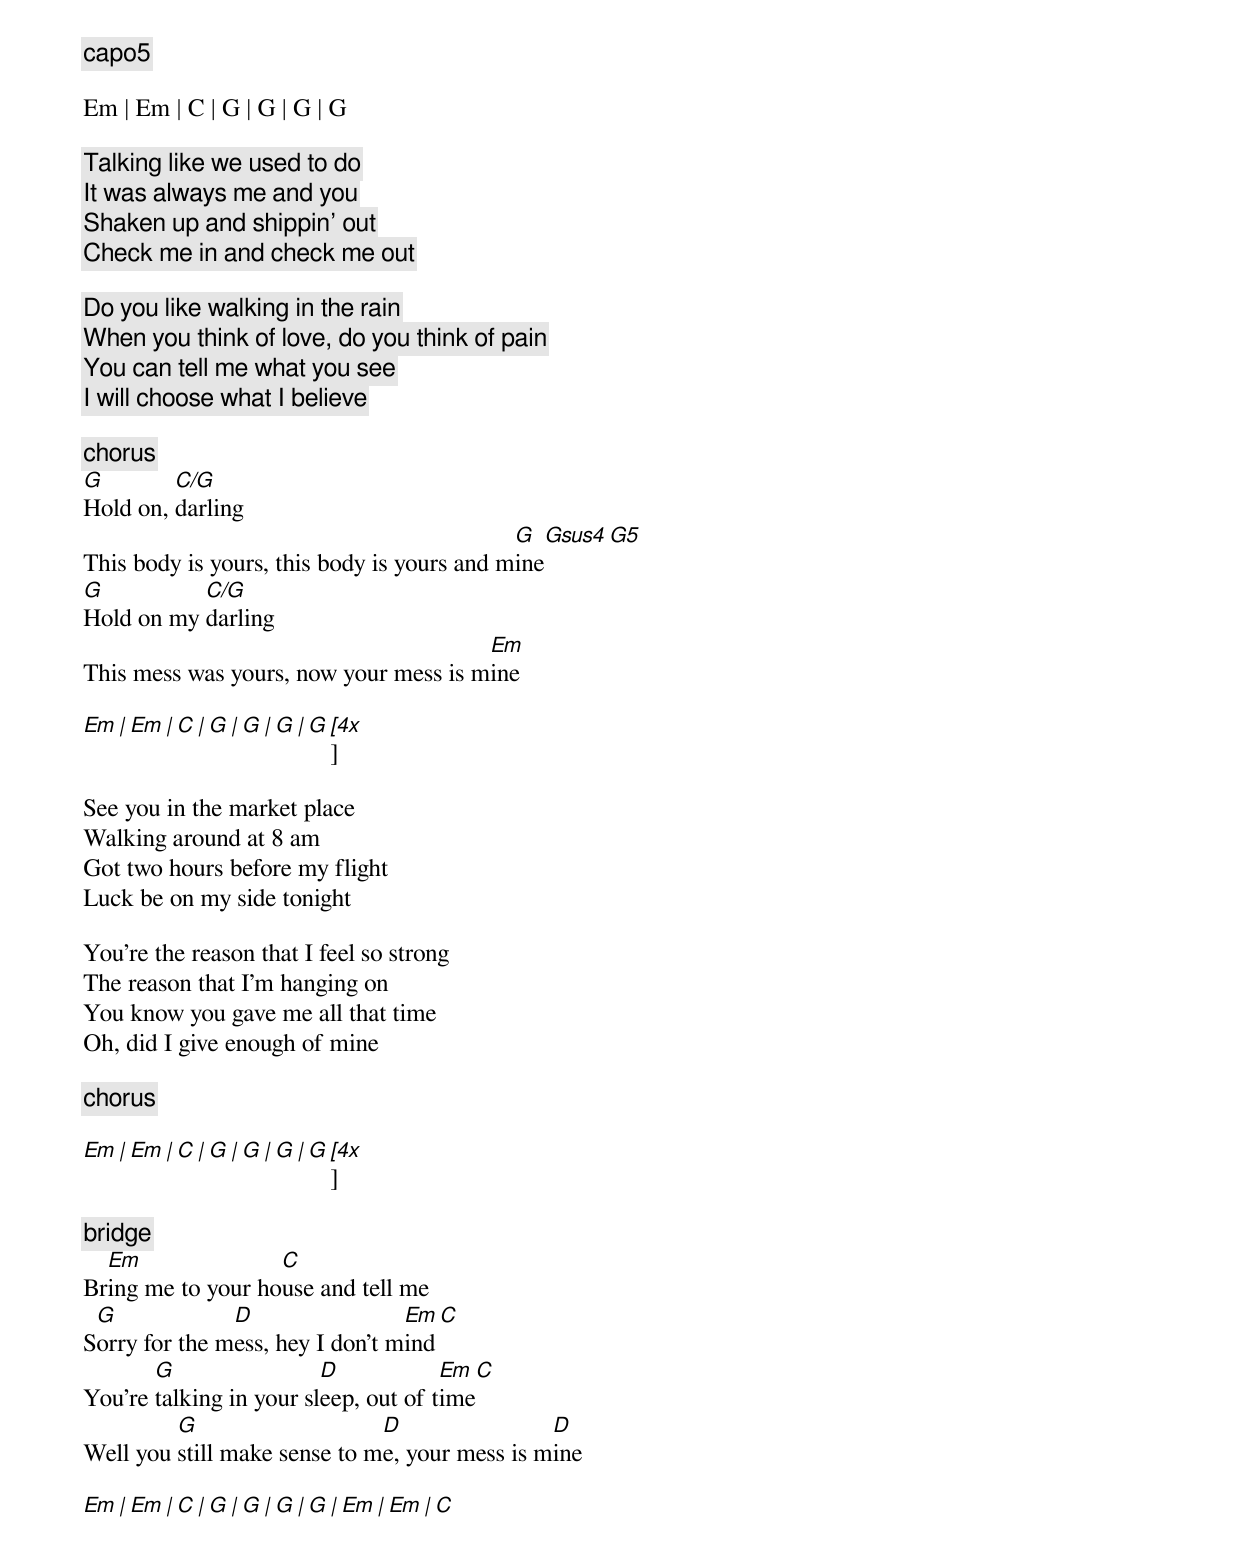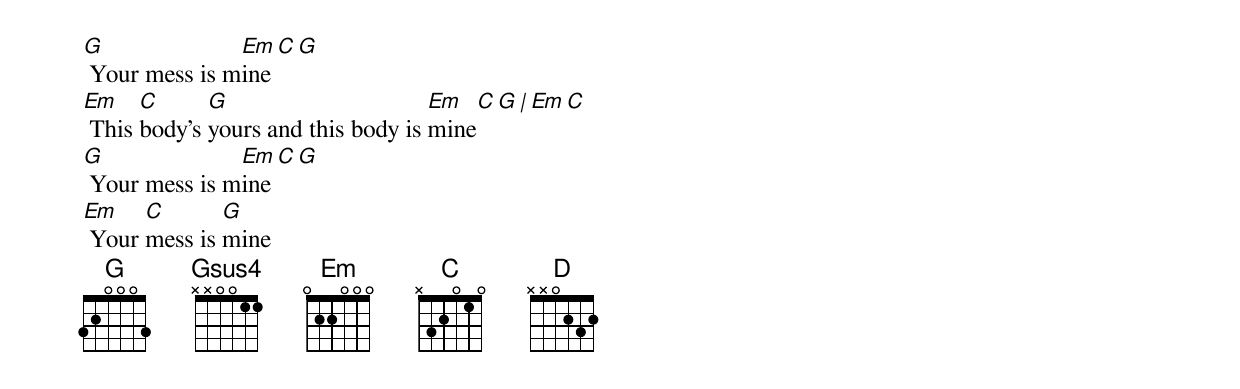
[capo5]

Em | Em | C | G | G | G | G

Talking like we used to do
It was always me and you
Shaken up and shippin' out
Check me in and check me out

Do you like walking in the rain
When you think of love, do you think of pain
You can tell me what you see
I will choose what I believe

[chorus]
G        C/G
Hold on, darling
                                            G  Gsus4 G5
This body is yours, this body is yours and mine
G          C/G
Hold on my darling
                                       Em
This mess was yours, now your mess is mine

Em | Em | C | G | G | G | G [4x]

See you in the market place
Walking around at 8 am
Got two hours before my flight
Luck be on my side tonight

You're the reason that I feel so strong
The reason that I'm hanging on
You know you gave me all that time
Oh, did I give enough of mine

[chorus]

Em | Em | C | G | G | G | G [4x]

[bridge]
  Em               C
Bring me to your house and tell me
 G             D                 Em C
Sorry for the mess, hey I don't mind
       G                 D            Em C
You're talking in your sleep, out of time
         G                    D                D
Well you still make sense to me, your mess is mine

Em | Em | C | G | G | G | G | Em | Em | C
G              Em C G
 Your mess is mine
Em    C      G                      Em  C G | Em C
 This body's yours and this body is mine
G              Em C G
 Your mess is mine
Em    C       G
 Your mess is mine
